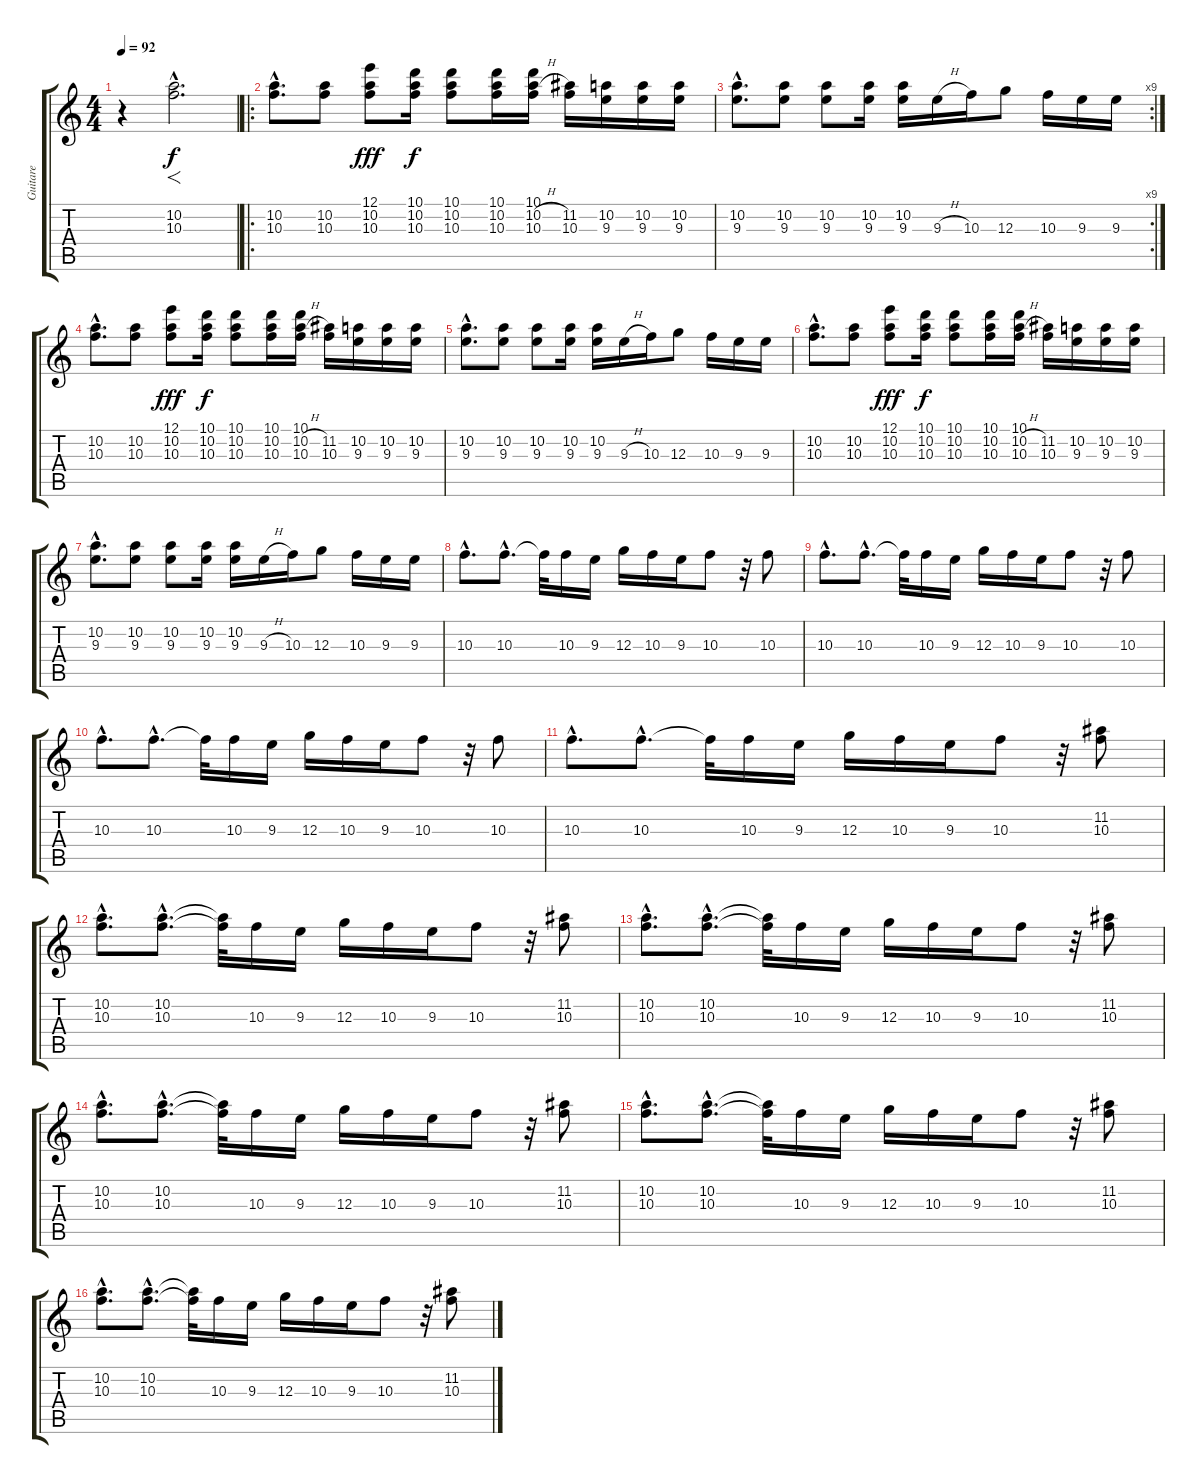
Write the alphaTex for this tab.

\track ("Guitare" "Guitare") {instrument distortionguitar}
\staff {score tabs}
\tuning (E4 B3 G3 D3 A2 E2) {hide}
\ts (4 4)
\tempo 92
\clef g2
\ks c
r.4{dy f instrument distortionguitar} (10.2{hac} 10.3{hac}).2{f d} |
\ro
(10.2{hac} 10.3{hac}).8{d instrument electricguitarclean} (10.2 10.3).8 (12.1 10.2 10.3).8{dy fff} (10.1 10.2 10.3).16{dy f} (10.1 10.2 10.3).8 (10.1 10.2 10.3).16 (10.1 10.2{h} 10.3).16 (11.2 10.3).16 (10.2 9.3).16 (10.2 9.3).16 (10.2 9.3).16 |
\rc 9
(10.2{hac} 9.3{hac}).8{d} (10.2 9.3).8 (10.2 9.3).8 (10.2 9.3).16 (10.2 9.3).16 9.3{h}.16 10.3.16 12.3.8 10.3.16 9.3.16 9.3.16 |
(10.2{hac} 10.3{hac}).8{d instrument electricguitarclean} (10.2 10.3).8 (12.1 10.2 10.3).8{dy fff} (10.1 10.2 10.3).16{dy f} (10.1 10.2 10.3).8 (10.1 10.2 10.3).16 (10.1 10.2{h} 10.3).16 (11.2 10.3).16 (10.2 9.3).16 (10.2 9.3).16 (10.2 9.3).16 |
(10.2{hac} 9.3{hac}).8{d} (10.2 9.3).8 (10.2 9.3).8 (10.2 9.3).16 (10.2 9.3).16 9.3{h}.16 10.3.16 12.3.8 10.3.16 9.3.16 9.3.16 |
(10.2{hac} 10.3{hac}).8{d} (10.2 10.3).8 (12.1 10.2 10.3).8{dy fff} (10.1 10.2 10.3).16{dy f} (10.1 10.2 10.3).8 (10.1 10.2 10.3).16 (10.1 10.2{h} 10.3).16 (11.2 10.3).16 (10.2 9.3).16 (10.2 9.3).16 (10.2 9.3).16 |
(10.2{hac} 9.3{hac}).8{d} (10.2 9.3).8 (10.2 9.3).8 (10.2 9.3).16 (10.2 9.3).16 9.3{h}.16 10.3.16 12.3.8 10.3.16 9.3.16 9.3.16 |
10.3{hac}.8{d volume 12 instrument distortionguitar} 10.3{hac}.8{d} 10.3{t}.32 10.3.16 9.3.16 12.3.16 10.3.16 9.3.16 10.3.8 r.32 10.3.8 |
10.3{hac}.8{d} 10.3{hac}.8{d} 10.3{t}.32 10.3.16 9.3.16 12.3.16 10.3.16 9.3.16 10.3.8 r.32 10.3.8 |
10.3{hac}.8{d} 10.3{hac}.8{d} 10.3{t}.32 10.3.16 9.3.16 12.3.16 10.3.16 9.3.16 10.3.8 r.32 10.3.8 |
10.3{hac}.8{d} 10.3{hac}.8{d} 10.3{t}.32 10.3.16 9.3.16 12.3.16 10.3.16 9.3.16 10.3.8 r.32 (11.2 10.3).8 |
(10.2{hac} 10.3{hac}).8{d} (10.2{hac} 10.3{hac}).8{d} (10.2{t} 10.3{t}).32 10.3.16 9.3.16 12.3.16 10.3.16 9.3.16 10.3.8 r.32 (11.2 10.3).8 |
(10.2{hac} 10.3{hac}).8{d} (10.2{hac} 10.3{hac}).8{d} (10.2{t} 10.3{t}).32 10.3.16 9.3.16 12.3.16 10.3.16 9.3.16 10.3.8 r.32 (11.2 10.3).8 |
(10.2{hac} 10.3{hac}).8{d} (10.2{hac} 10.3{hac}).8{d} (10.2{t} 10.3{t}).32 10.3.16 9.3.16 12.3.16 10.3.16 9.3.16 10.3.8 r.32 (11.2 10.3).8 |
(10.2{hac} 10.3{hac}).8{d} (10.2{hac} 10.3{hac}).8{d} (10.2{t} 10.3{t}).32 10.3.16 9.3.16 12.3.16 10.3.16 9.3.16 10.3.8 r.32 (11.2 10.3).8 |
(10.2{hac} 10.3{hac}).8{d} (10.2{hac} 10.3{hac}).8{d} (10.2{t} 10.3{t}).32 10.3.16 9.3.16 12.3.16 10.3.16 9.3.16 10.3.8 r.32 (11.2 10.3).8
